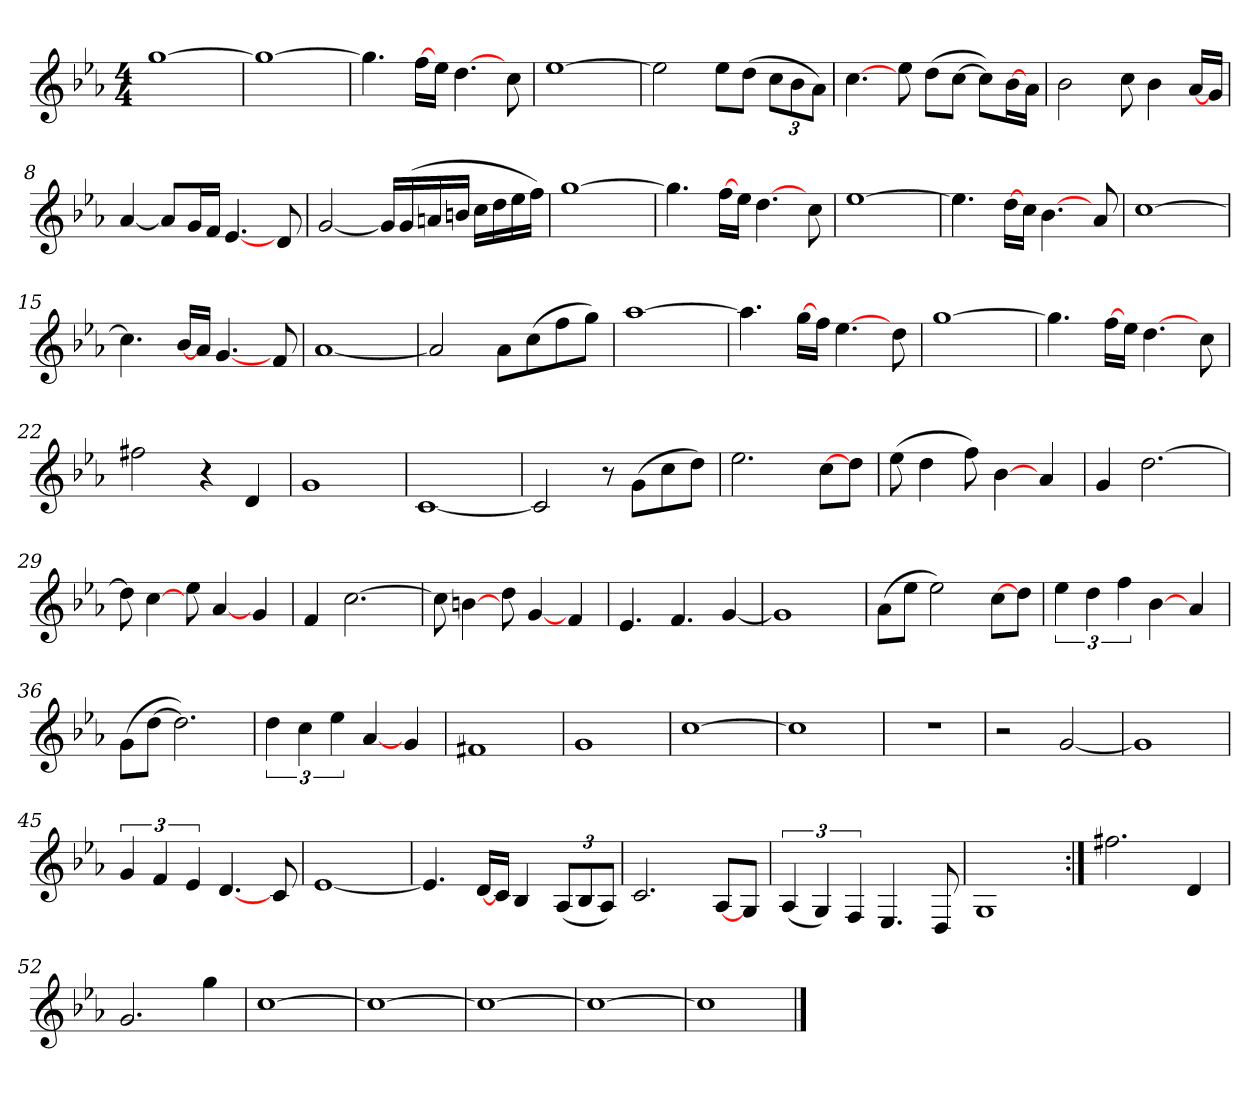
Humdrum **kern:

**kern
*part1
*staff1
*clefG2
*k[b-e-a-]
*E-:
*M4/4
=1
[1gg
=2
1gg_
=3
4.gg\]
[16ff\LL
16ee-\JJ
[4.dd\
8cc\
=4
[1ee-
=5
2ee-\]
8ee-\L
(>8dd\J
12cc\L
12b-\
12a-\J)
!!LO:LB:g=z
=6
[4.cc\
8ee-\
(>8dd\L
[8cc\J
8cc\L])
[16b-\L
16a-\JJ
=7
2b-\
8cc\
4b-\
[16a-/LL
16g/JJ
=8
[4a-/
8a-/L]
16g/L
16f/JJ
[4.e-/
8d/
=9
[2g/
16g/LL]
(>16g/
16an/
16bn/JJ
16cc\LL
16dd\
16ee-\
16ff\JJ)
=10
[1gg
!!LO:LB:g=z
=11
4.gg\]
[16ff\LL
16ee-\JJ
[4.dd\
8cc\
=12
[1ee-
=13
4.ee-\]
[16dd\LL
16cc\JJ
[4.b-\
8a-/
=14
[1cc
=15
4.cc\]
[16b-/LL
16a-/JJ
[4.g/
8f/
=16
[1a-
!!LO:LB:g=z
=17
2a-/]
8a-\L
(>8cc\
8ff\
8gg\J)
=18
[1aa-
=19
4.aa-\]
[16gg\LL
16ff\JJ
[4.ee-\
8dd\
=20
[1gg
=21
4.gg\]
[16ff\LL
16ee-\JJ
[4.dd\
8cc\
=22
2ff#X\
4r
4d/
!!LO:LB:g=z
=23
1g
=24
[1c
=25
2c/]
8r
(>8g\L
8cc\
8dd\J)
=26
2.ee-\
[8cc\L
8dd\J
=27
(>8ee-\
4dd\
8ff\)
[4b-\
4a-/
=28
4g/
[2.dd\
=29
8dd\]
[4cc\
8ee-\
[4a-/
4g/
!!LO:LB:g=z
=30
4f/
[2.cc\
=31
8cc\]
[4bn\
8dd\
[4g/
4f/
=32
4.e-/
4.f/
[4g/
=33
1g]
=34
(>8a-\L
8ee-\J
2ee-\)
[8cc\L
8dd\J
=35
6ee-\
6dd\
6ff\
[4b-\
4a-/
!!LO:LB:g=z
=36
(>8g\L
[8dd\J
2.dd\])
=37
6dd\
6cc\
6ee-\
[4a-/
4g/
=38
1f#X
=39
1g
=40
[1cc
=41
1cc]
=42
1r
!!LO:LB:g=z
=43
2r
[2g/
=44
1g]
=45
6g/
6f/
6e-/
[4.d/
8c/
=46
[1e-
=47
4.e-/]
[16d/LL
16c/JJ
4B-/
(<12A-/L
12B-/
12A-/J)
=48
2.c/
[8A-/L
8G/J
!!LO:PB:g=z
=49
(<6A-/
6G/)
6F/
4.E-/
8D/
=50
1G
=51:|!
2.ff#X\
4d/
=52
2.g/
4gg\
=53
[1cc
=54
1cc_
=55
1cc_
!!LO:LB:g=z
=56
1cc_
=57
1cc]
==
*-
